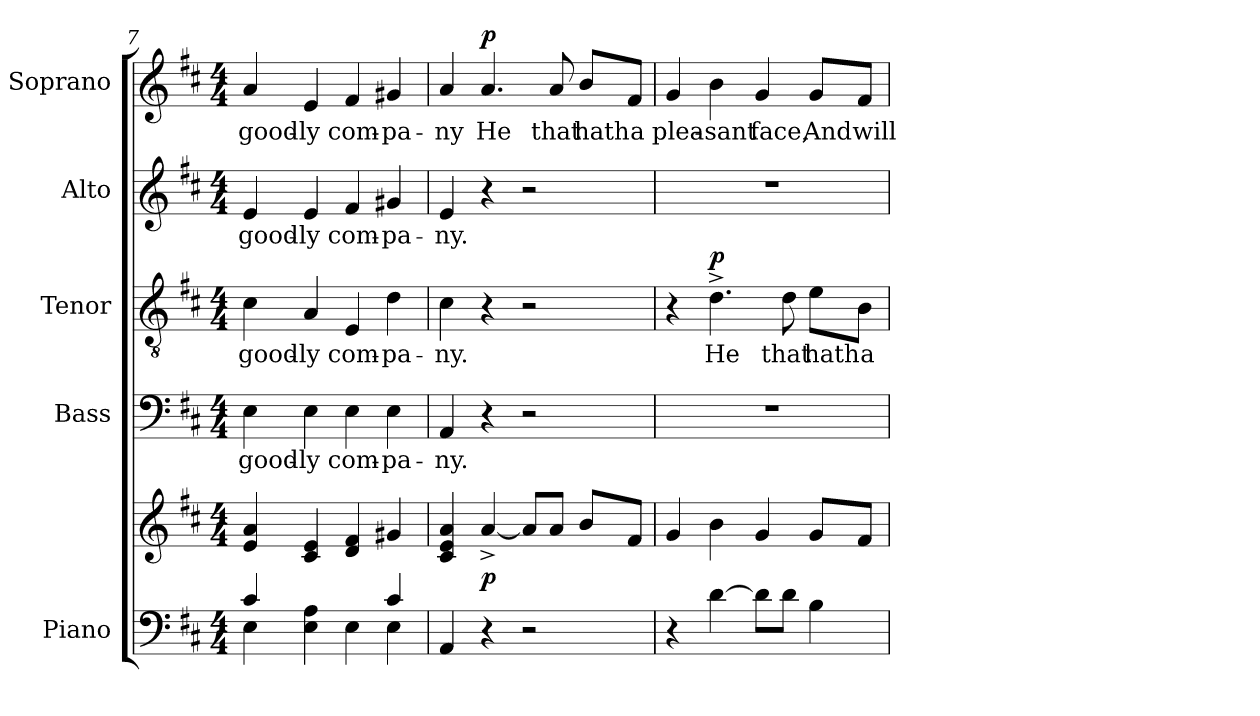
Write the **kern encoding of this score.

**kern	**kern	**dynam	**kern	**text	**kern	**text	**dynam	**kern	**text	**kern	**text	**dynam
*part5	*part5	*part5	*part4	*part4	*part3	*part3	*part3	*part2	*part2	*part1	*part1	*part1
*staff6	*staff5	*staff5/6	*staff4	*staff4	*staff3	*staff3	*staff3	*staff2	*staff2	*staff1	*staff1	*staff1
*I"Piano	*	*	*I"Bass	*	*I"Tenor	*	*	*I"Alto	*	*I"Soprano	*	*
*I'Pno.	*	*	*I'B.	*	*I'T.	*	*	*I'A.	*	*I'S.	*	*
!!LO:LB:g=z
*clefF4	*clefG2	*	*clefF4	*	*clefGv2	*	*	*clefG2	*	*clefG2	*	*
*	*	*	*	*	*ITrd7c12	*	*	*	*	*	*	*
*k[f#c#]	*k[f#c#]	*	*k[f#c#]	*	*k[f#c#]	*	*	*k[f#c#]	*	*k[f#c#]	*	*
*D:	*D:	*	*D:	*	*D:	*	*	*D:	*	*D:	*	*
*M4/4	*M4/4	*	*M4/4	*	*M4/4	*	*	*M4/4	*	*M4/4	*	*
=7	=7	=7	=7	=7	=7	=7	=7	=7	=7	=7	=7	=7
*^	*	*	*	*	*	*	*	*	*	*	*	*
!	!	!	!	!	!LO:LY:b:color=#000000	!	!	!	!	!	!	!	!
!	!	!	!	!	!	!	!LO:LY:b:color=#000000	!	!	!	!	!	!
!	!	!	!	!	!	!	!	!	!	!LO:LY:b:color=#000000	!	!	!
!	!	!	!	!	!	!	!	!	!	!	!	!LO:LY:b:color=#000000	!
4c#i/	4Ei\	4ei/ 4ai	.	4Ei\	good-	4C#i\	good-	.	4ei/	good-	4ai/	good-	.
!	!	!	!	!	!LO:LY:b:color=#000000	!	!	!	!	!	!	!	!
!	!	!	!	!	!	!	!LO:LY:b:color=#000000	!	!	!	!	!	!
!	!	!	!	!	!	!	!	!	!	!LO:LY:b:color=#000000	!	!	!
!	!	!	!	!	!	!	!	!	!	!	!	!LO:LY:b:color=#000000	!
4Ei\ 4Ai	2ryy	4c#i/ 4ei	.	4Ei\	-ly	4AAi/	-ly	.	4ei/	-ly	4ei/	-ly	.
!	!	!	!	!	!LO:LY:b:color=#000000	!	!	!	!	!	!	!	!
!	!	!	!	!	!	!	!LO:LY:b:color=#000000	!	!	!	!	!	!
!	!	!	!	!	!	!	!	!	!	!LO:LY:b:color=#000000	!	!	!
!	!	!	!	!	!	!	!	!	!	!	!	!LO:LY:b:color=#000000	!
4Ei\	.	4di/ 4f#i	.	4Ei\	com-	4EEi/	com-	.	4f#i/	com-	4f#i/	com-	.
!	!	!	!	!	!LO:LY:b:color=#000000	!	!	!	!	!	!	!	!
!	!	!	!	!	!	!	!LO:LY:b:color=#000000	!	!	!	!	!	!
!	!	!	!	!	!	!	!	!	!	!LO:LY:b:color=#000000	!	!	!
!	!	!	!	!	!	!	!	!	!	!	!	!LO:LY:b:color=#000000	!
4c#i/	4Ei\	4g#Xi/	.	4Ei\	-pa-	4Di\	-pa-	.	4g#Xi/	-pa-	4g#Xi/	-pa-	.
*v	*v	*	*	*	*	*	*	*	*	*	*	*	*
=8	=8	=8	=8	=8	=8	=8	=8	=8	=8	=8	=8	=8
*^	*	*	*	*	*	*	*	*	*	*	*	*
!	!	!	!	!	!LO:LY:b:color=#000000	!	!	!	!	!	!	!	!
*v	*v	*	*	*	*	*	*	*	*	*	*	*	*
*^	*	*	*	*	*	*	*	*	*	*	*	*
!	!	!	!	!	!	!	!LO:LY:b:color=#000000	!	!	!	!	!	!
*v	*v	*	*	*	*	*	*	*	*	*	*	*	*
*^	*	*	*	*	*	*	*	*	*	*	*	*
!	!	!	!	!	!	!	!	!	!	!LO:LY:b:color=#000000	!	!	!
*v	*v	*	*	*	*	*	*	*	*	*	*	*	*
*^	*	*	*	*	*	*	*	*	*	*	*	*
!	!	!	!	!	!	!	!	!	!	!	!	!LO:LY:b:color=#000000	!
*v	*v	*	*	*	*	*	*	*	*	*	*	*	*
4AAi/	4c#i/ 4ei 4ai	.	4AAi/	-ny.	4C#i\	-ny.	.	4ei/	-ny.	4ai/	-ny	.
!	!	!	!	!	!	!	!	!	!	!	!LO:LY:b:color=#000000	!
4r	[4a^i/	p	4r	.	4r	.	.	4r	.	4.ai/	He	p
2r	8ai/L]	.	2r	.	2r	.	.	2r	.	.	.	.
!	!	!	!	!	!	!	!	!	!	!	!LO:LY:b:color=#000000	!
.	8ai/J	.	.	.	.	.	.	.	.	8ai/	that	.
!	!	!	!	!	!	!	!	!	!	!	!LO:LY:b:color=#000000	!
.	8bi/L	.	.	.	.	.	.	.	.	8bi/L	hath	.
!	!	!	!	!	!	!	!	!	!	!	!LO:LY:b:color=#000000	!
.	8f#i/J	.	.	.	.	.	.	.	.	8f#i/J	a	.
=9	=9	=9	=9	=9	=9	=9	=9	=9	=9	=9	=9	=9
!	!	!	!	!	!	!	!	!	!	!	!LO:LY:b:color=#000000	!
4r	4gi/	.	1r	.	4r	.	.	1r	.	4gi/	plea-	.
!	!	!	!	!	!	!LO:LY:b:color=#000000	!	!	!	!	!	!
!	!	!	!	!	!	!	!	!	!	!	!LO:LY:b:color=#000000	!
[4di\	4bi\	.	.	.	4.D^i\	He	p	.	.	4bi\	-sant	.
!	!	!	!	!	!	!	!	!	!	!	!LO:LY:b:color=#000000	!
8di\L]	4gi/	.	.	.	.	.	.	.	.	4gi/	face,	.
!	!	!	!	!	!	!LO:LY:b:color=#000000	!	!	!	!	!	!
8di\J	.	.	.	.	8Di\	that	.	.	.	.	.	.
!	!	!	!	!	!	!LO:LY:b:color=#000000	!	!	!	!	!	!
!	!	!	!	!	!	!	!	!	!	!	!LO:LY:b:color=#000000	!
4Bi\	8gi/L	.	.	.	8Ei\L	hath	.	.	.	8gi/L	And	.
!	!	!	!	!	!	!LO:LY:b:color=#000000	!	!	!	!	!	!
!	!	!	!	!	!	!	!	!	!	!	!LO:LY:b:color=#000000	!
.	8f#i/J	.	.	.	8BBi\J	a	.	.	.	8f#i/J	will	.
=	=	=	=	=	=	=	=	=	=	=	=	=
*-	*-	*-	*-	*-	*-	*-	*-	*-	*-	*-	*-	*-
